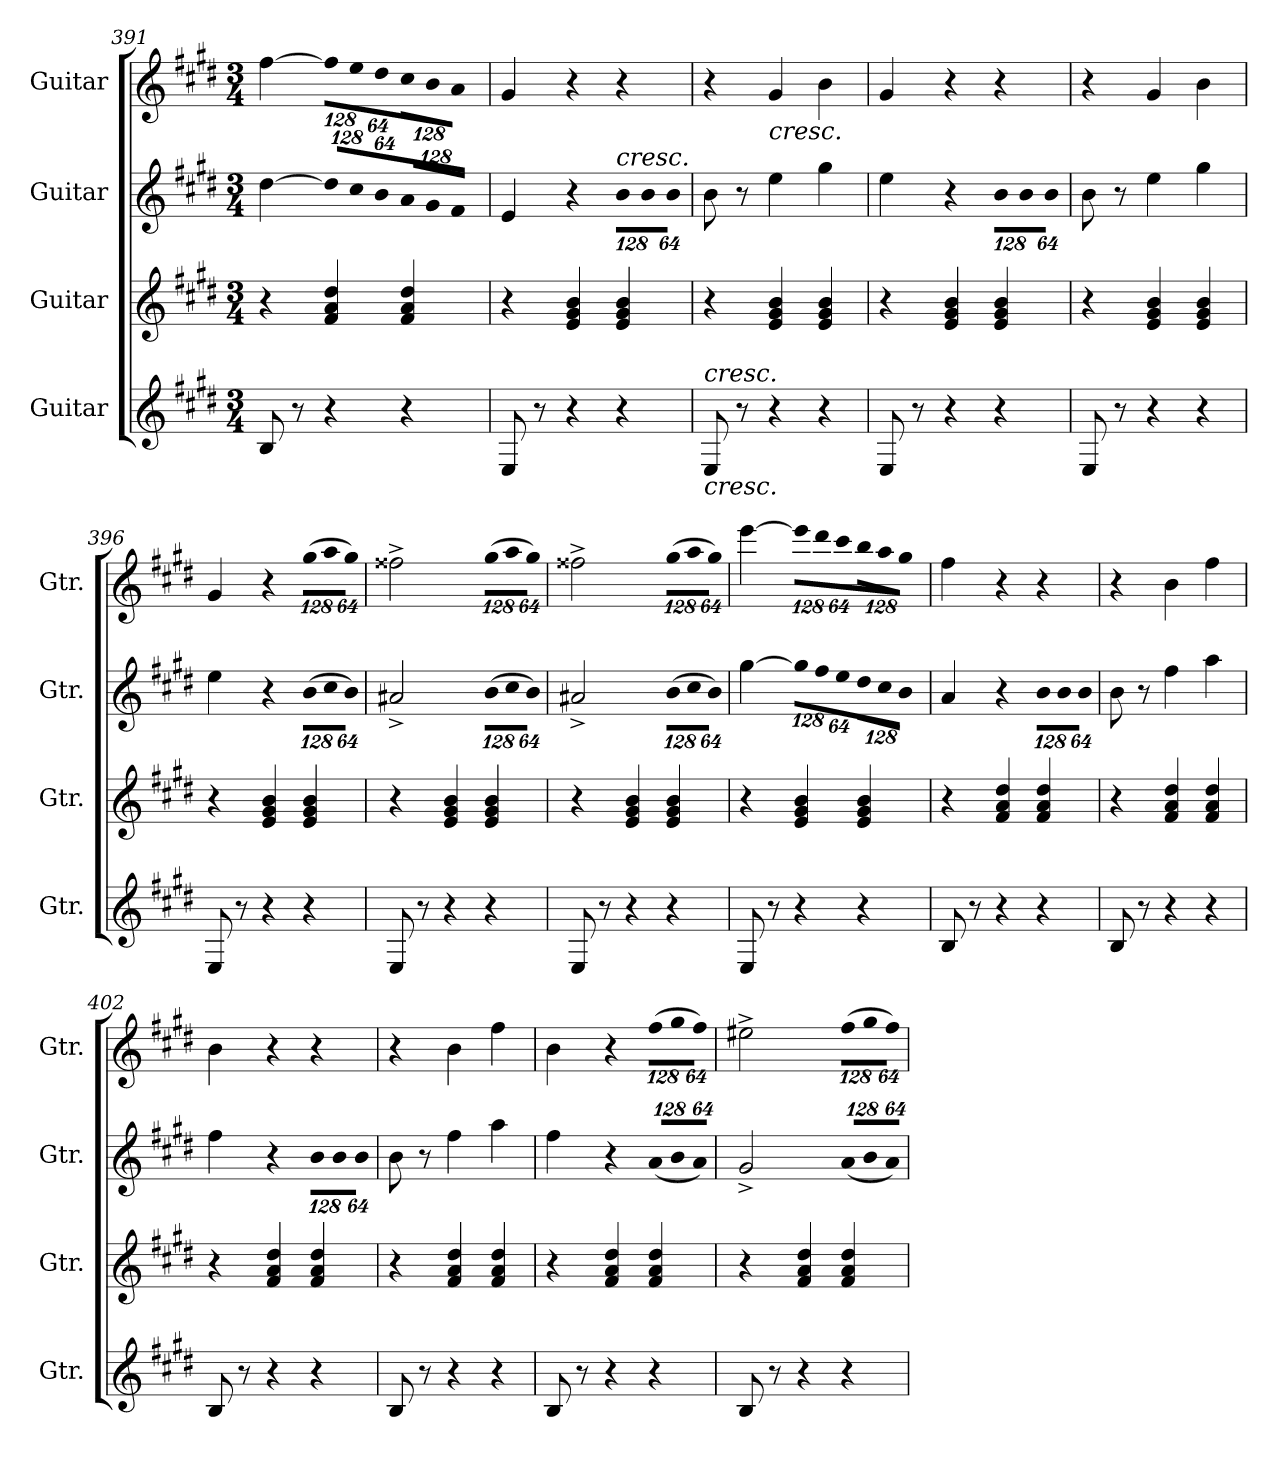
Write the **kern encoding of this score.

**kern	**kern	**kern	**kern
*part4	*part3	*part2	*part1
*staff4	*staff3	*staff2	*staff1
*I"Guitar	*I"Guitar	*I"Guitar	*I"Guitar
*I'Gtr.	*I'Gtr.	*I'Gtr.	*I'Gtr.
!!LO:PB:g=z
*clefG2	*clefG2	*clefG2	*clefG2
*ITrd7c12	*ITrd7c12	*ITrd7c12	*ITrd7c12
*k[f#c#g#d#]	*k[f#c#g#d#]	*k[f#c#g#d#]	*k[f#c#g#d#]
*E:	*E:	*E:	*E:
*M3/4	*M3/4	*M3/4	*M3/4
=391	=391	=391	=391
8BBi/	4r	[>4d#i\	[>4f#i\
8r	.	.	.
*	*	*Xbrackettup	*
!	!	!LO:N:vis=8	!
*	*	*	*Xbrackettup
!	!	!	!LO:N:vis=8
4r	4F#i/ 4Ai 4d#i	1024%85d#i\L]	1024%85f#i\L]
!	!	!LO:N:vis=8	!LO:N:vis=8
.	.	1024%85c#i\	1024%85ei\
!	!	!LO:N:vis=8	!LO:N:vis=8
.	.	512%43Bi\J	512%43d#i\J
!	!	!LO:N:vis=8	!LO:N:vis=8
4r	4F#i/ 4Ai 4d#i	1024%85Ai/L	1024%85c#i\L
!	!	!LO:N:vis=8	!LO:N:vis=8
.	.	1024%85G#i/	1024%85Bi\
!	!	!LO:N:vis=8	!LO:N:vis=8
.	.	512%43F#i/J	512%43Ai\J
=392	=392	=392	=392
8EEi/	4r	4Ei/	4G#i/
8r	.	.	.
4r	4Ei/ 4G#i 4Bi	4r	4r
!	!	!LO:TX:a:i:t=cresc.	!
!	!	!LO:N:vis=8	!
4r	4Ei/ 4G#i 4Bi	1024%85Bi\L	4r
!	!	!LO:N:vis=8	!
.	.	1024%85Bi\	.
!	!	!LO:N:vis=8	!
.	.	512%43Bi\J	.
=393	=393	=393	=393
!LO:TX:b:i:t=cresc.	!	!	!
!LO:TX:a:i:t=cresc.	!	!	!
8EEi/	4r	8Bi\	4r
8r	.	8r	.
!	!	!	!LO:TX:b:i:t=cresc.
4r	4Ei/ 4G#i 4Bi	4ei\	4G#i/
4r	4Ei/ 4G#i 4Bi	4g#i\	4Bi\
=394	=394	=394	=394
8EEi/	4r	4ei\	4G#i/
8r	.	.	.
4r	4Ei/ 4G#i 4Bi	4r	4r
!	!	!LO:N:vis=8	!
4r	4Ei/ 4G#i 4Bi	1024%85Bi\L	4r
!	!	!LO:N:vis=8	!
.	.	1024%85Bi\	.
!	!	!LO:N:vis=8	!
.	.	512%43Bi\J	.
=395	=395	=395	=395
8EEi/	4r	8Bi\	4r
8r	.	8r	.
4r	4Ei/ 4G#i 4Bi	4ei\	4G#i/
4r	4Ei/ 4G#i 4Bi	4g#i\	4Bi\
=396	=396	=396	=396
8EEi/	4r	4ei\	4G#i/
8r	.	.	.
4r	4Ei/ 4G#i 4Bi	4r	4r
!	!	!LO:N:vis=8	!LO:N:vis=8
4r	4Ei/ 4G#i 4Bi	(1024%85Bi\L	(1024%85g#i\L
!	!	!LO:N:vis=8	!LO:N:vis=8
.	.	1024%85c#i\	1024%85ai\
!	!	!LO:N:vis=8	!LO:N:vis=8
.	.	512%43Bi\J)	512%43g#i\J)
!!LO:LB:g=z
=397	=397	=397	=397
8EEi/	4r	2A#X^i/	2f##X^i\
8r	.	.	.
4r	4Ei/ 4G#i 4Bi	.	.
!	!	!LO:N:vis=8	!LO:N:vis=8
4r	4Ei/ 4G#i 4Bi	(1024%85Bi\L	(1024%85g#i\L
!	!	!LO:N:vis=8	!LO:N:vis=8
.	.	1024%85c#i\	1024%85ai\
!	!	!LO:N:vis=8	!LO:N:vis=8
.	.	512%43Bi\J)	512%43g#i\J)
=398	=398	=398	=398
8EEi/	4r	2A#X^i/	2f##X^i\
8r	.	.	.
4r	4Ei/ 4G#i 4Bi	.	.
!	!	!LO:N:vis=8	!LO:N:vis=8
4r	4Ei/ 4G#i 4Bi	(1024%85Bi\L	(1024%85g#i\L
!	!	!LO:N:vis=8	!LO:N:vis=8
.	.	1024%85c#i\	1024%85ai\
!	!	!LO:N:vis=8	!LO:N:vis=8
.	.	512%43Bi\J)	512%43g#i\J)
=399	=399	=399	=399
8EEi/	4r	[>4g#i\	[>4eei\
8r	.	.	.
!	!	!LO:N:vis=8	!LO:N:vis=8
4r	4Ei/ 4G#i 4Bi	1024%85g#i\L]	1024%85eei\L]
!	!	!LO:N:vis=8	!LO:N:vis=8
.	.	1024%85f#i\	1024%85dd#i\
!	!	!LO:N:vis=8	!LO:N:vis=8
.	.	512%43ei\J	512%43cc#i\J
!	!	!LO:N:vis=8	!LO:N:vis=8
4r	4Ei/ 4G#i 4Bi	1024%85d#i\L	1024%85bi\L
!	!	!LO:N:vis=8	!LO:N:vis=8
.	.	1024%85c#i\	1024%85ai\
!	!	!LO:N:vis=8	!LO:N:vis=8
.	.	512%43Bi\J	512%43g#i\J
=400	=400	=400	=400
8BBi/	4r	4Ai/	4f#i\
8r	.	.	.
4r	4F#i/ 4Ai 4d#i	4r	4r
!	!	!LO:N:vis=8	!
4r	4F#i/ 4Ai 4d#i	1024%85Bi\L	4r
!	!	!LO:N:vis=8	!
.	.	1024%85Bi\	.
!	!	!LO:N:vis=8	!
.	.	512%43Bi\J	.
=401	=401	=401	=401
8BBi/	4r	8Bi\	4r
8r	.	8r	.
4r	4F#i/ 4Ai 4d#i	4f#i\	4Bi\
4r	4F#i/ 4Ai 4d#i	4ai\	4f#i\
!!LO:LB:g=z
=402	=402	=402	=402
8BBi/	4r	4f#i\	4Bi\
8r	.	.	.
4r	4F#i/ 4Ai 4d#i	4r	4r
!	!	!LO:N:vis=8	!
4r	4F#i/ 4Ai 4d#i	1024%85Bi\L	4r
!	!	!LO:N:vis=8	!
.	.	1024%85Bi\	.
!	!	!LO:N:vis=8	!
.	.	512%43Bi\J	.
=403	=403	=403	=403
8BBi/	4r	8Bi\	4r
8r	.	8r	.
4r	4F#i/ 4Ai 4d#i	4f#i\	4Bi\
4r	4F#i/ 4Ai 4d#i	4ai\	4f#i\
=404	=404	=404	=404
8BBi/	4r	4f#i\	4Bi\
8r	.	.	.
4r	4F#i/ 4Ai 4d#i	4r	4r
!	!	!LO:N:vis=8	!LO:N:vis=8
4r	4F#i/ 4Ai 4d#i	(1024%85Ai/L	(1024%85f#i\L
!	!	!LO:N:vis=8	!LO:N:vis=8
.	.	1024%85Bi/	1024%85g#i\
!	!	!LO:N:vis=8	!LO:N:vis=8
.	.	512%43Ai/J)	512%43f#i\J)
=405	=405	=405	=405
8BBi/	4r	2G#^i/	2e#X^i\
8r	.	.	.
4r	4F#i/ 4Ai 4d#i	.	.
!	!	!LO:N:vis=8	!LO:N:vis=8
4r	4F#i/ 4Ai 4d#i	(1024%85Ai/L	(1024%85f#i\L
!	!	!LO:N:vis=8	!LO:N:vis=8
.	.	1024%85Bi/	1024%85g#i\
!	!	!LO:N:vis=8	!LO:N:vis=8
.	.	512%43Ai/J)	512%43f#i\J)
=	=	=	=
*-	*-	*-	*-
